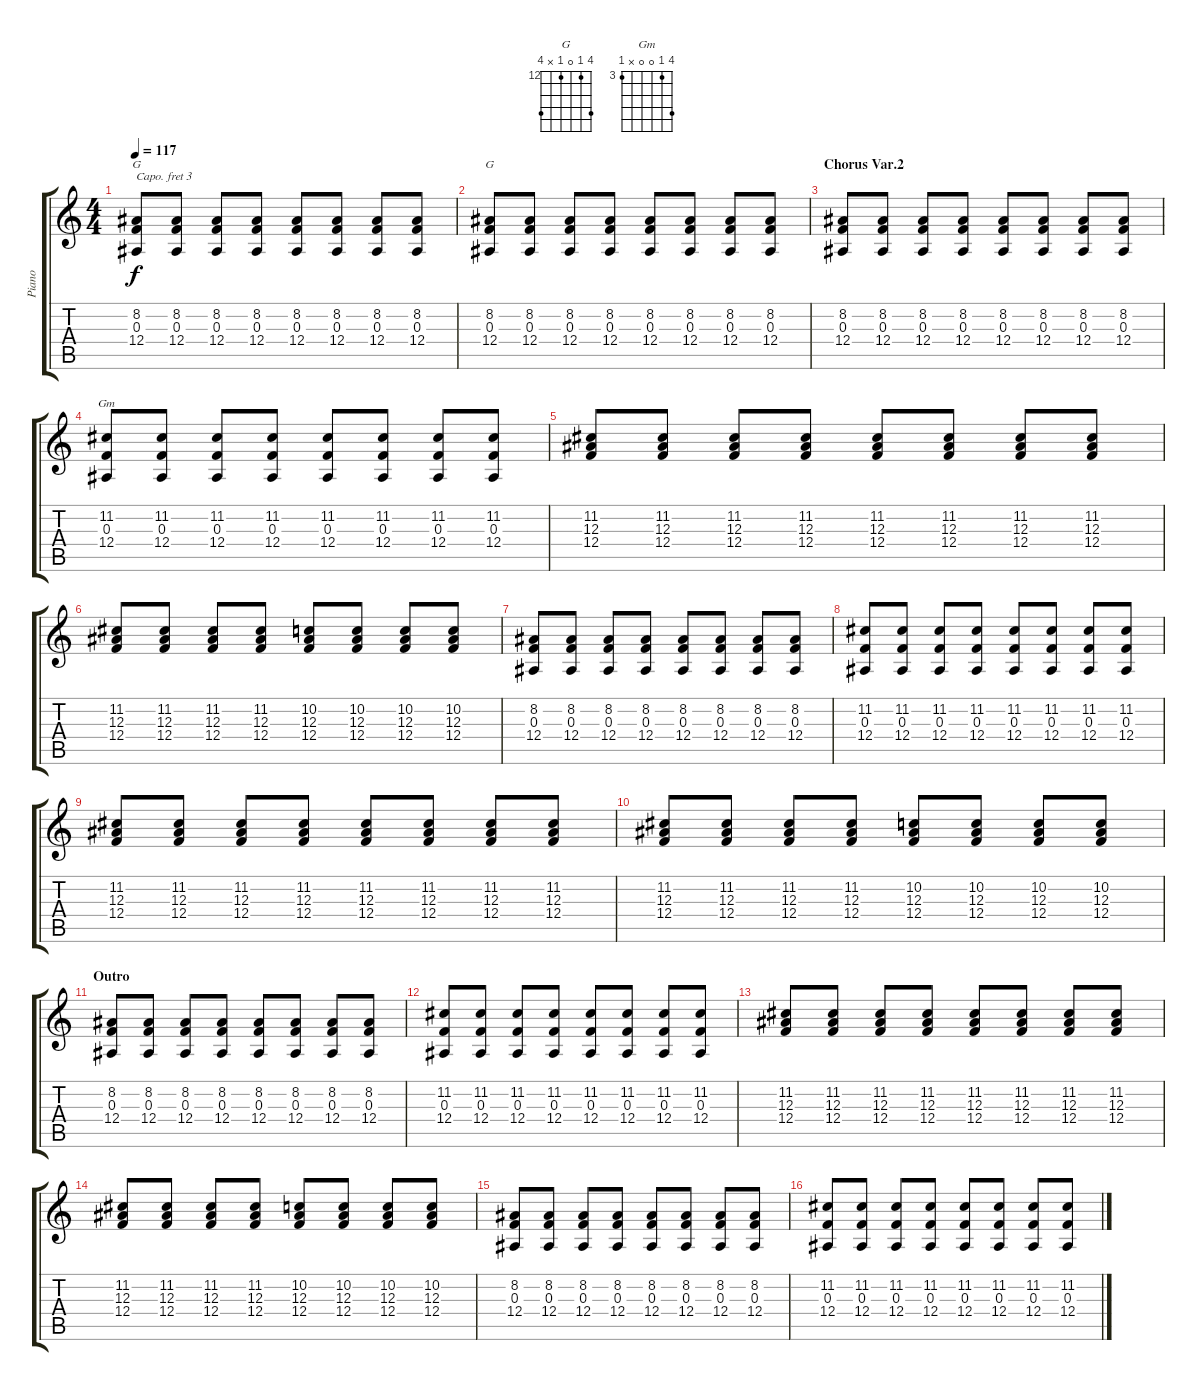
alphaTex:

\track ("Piano" "Piano") {instrument brightacousticpiano}
\staff {score tabs}
\capo 3
\tuning (E4 B3 G3 D3 A2 E2) {hide}
\chord ("G" 3 0 0 0 2 3)
\chord ("G" 15 12 0 12 x 15) {firstfret 12}
\chord ("Gm" 6 3 0 0 x 3) {firstfret 3}
\ts (4 4)
\tempo 117
\clef g2
\ks c
(8.2 0.3 12.4).8{ch "G" dy f} (8.2 0.3 12.4).8 (8.2 0.3 12.4).8 (8.2 0.3 12.4).8 (8.2 0.3 12.4).8 (8.2 0.3 12.4).8 (8.2 0.3 12.4).8 (8.2 0.3 12.4).8 |
(8.2 0.3 12.4).8{ch "G"} (8.2 0.3 12.4).8 (8.2 0.3 12.4).8 (8.2 0.3 12.4).8 (8.2 0.3 12.4).8 (8.2 0.3 12.4).8 (8.2 0.3 12.4).8 (8.2 0.3 12.4).8 |
\section ("" "Chorus Var.2")
(8.2 0.3 12.4).8 (8.2 0.3 12.4).8 (8.2 0.3 12.4).8 (8.2 0.3 12.4).8 (8.2 0.3 12.4).8 (8.2 0.3 12.4).8 (8.2 0.3 12.4).8 (8.2 0.3 12.4).8 |
(11.2 0.3 12.4).8{ch "Gm"} (11.2 0.3 12.4).8 (11.2 0.3 12.4).8 (11.2 0.3 12.4).8 (11.2 0.3 12.4).8 (11.2 0.3 12.4).8 (11.2 0.3 12.4).8 (11.2 0.3 12.4).8 |
(11.2 12.3 12.4).8 (11.2 12.3 12.4).8 (11.2 12.3 12.4).8 (11.2 12.3 12.4).8 (11.2 12.3 12.4).8 (11.2 12.3 12.4).8 (11.2 12.3 12.4).8 (11.2 12.3 12.4).8 |
(11.2 12.3 12.4).8 (11.2 12.3 12.4).8 (11.2 12.3 12.4).8 (11.2 12.3 12.4).8 (10.2 12.3 12.4).8 (10.2 12.3 12.4).8 (10.2 12.3 12.4).8 (10.2 12.3 12.4).8 |
(8.2 0.3 12.4).8 (8.2 0.3 12.4).8 (8.2 0.3 12.4).8 (8.2 0.3 12.4).8 (8.2 0.3 12.4).8 (8.2 0.3 12.4).8 (8.2 0.3 12.4).8 (8.2 0.3 12.4).8 |
(11.2 0.3 12.4).8 (11.2 0.3 12.4).8 (11.2 0.3 12.4).8 (11.2 0.3 12.4).8 (11.2 0.3 12.4).8 (11.2 0.3 12.4).8 (11.2 0.3 12.4).8 (11.2 0.3 12.4).8 |
(11.2 12.3 12.4).8 (11.2 12.3 12.4).8 (11.2 12.3 12.4).8 (11.2 12.3 12.4).8 (11.2 12.3 12.4).8 (11.2 12.3 12.4).8 (11.2 12.3 12.4).8 (11.2 12.3 12.4).8 |
(11.2 12.3 12.4).8 (11.2 12.3 12.4).8 (11.2 12.3 12.4).8 (11.2 12.3 12.4).8 (10.2 12.3 12.4).8 (10.2 12.3 12.4).8 (10.2 12.3 12.4).8 (10.2 12.3 12.4).8 |
\section ("" "Outro")
(8.2 0.3 12.4).8 (8.2 0.3 12.4).8 (8.2 0.3 12.4).8 (8.2 0.3 12.4).8 (8.2 0.3 12.4).8 (8.2 0.3 12.4).8 (8.2 0.3 12.4).8 (8.2 0.3 12.4).8 |
(11.2 0.3 12.4).8 (11.2 0.3 12.4).8 (11.2 0.3 12.4).8 (11.2 0.3 12.4).8 (11.2 0.3 12.4).8 (11.2 0.3 12.4).8 (11.2 0.3 12.4).8 (11.2 0.3 12.4).8 |
(11.2 12.3 12.4).8 (11.2 12.3 12.4).8 (11.2 12.3 12.4).8 (11.2 12.3 12.4).8 (11.2 12.3 12.4).8 (11.2 12.3 12.4).8 (11.2 12.3 12.4).8 (11.2 12.3 12.4).8 |
(11.2 12.3 12.4).8 (11.2 12.3 12.4).8 (11.2 12.3 12.4).8 (11.2 12.3 12.4).8 (10.2 12.3 12.4).8 (10.2 12.3 12.4).8 (10.2 12.3 12.4).8 (10.2 12.3 12.4).8 |
(8.2 0.3 12.4).8 (8.2 0.3 12.4).8 (8.2 0.3 12.4).8 (8.2 0.3 12.4).8 (8.2 0.3 12.4).8 (8.2 0.3 12.4).8 (8.2 0.3 12.4).8 (8.2 0.3 12.4).8 |
(11.2 0.3 12.4).8 (11.2 0.3 12.4).8 (11.2 0.3 12.4).8 (11.2 0.3 12.4).8 (11.2 0.3 12.4).8 (11.2 0.3 12.4).8 (11.2 0.3 12.4).8 (11.2 0.3 12.4).8
